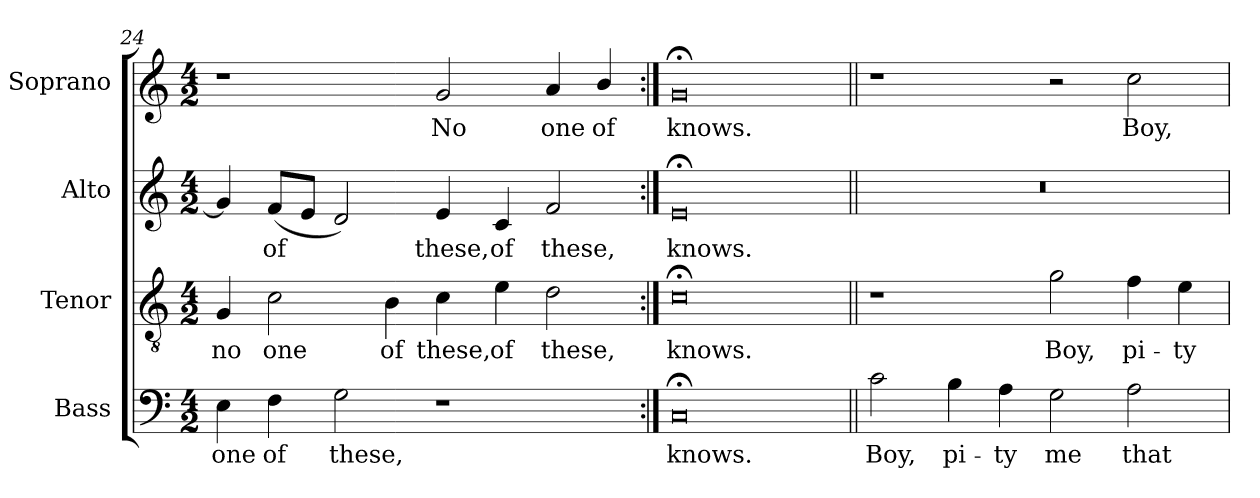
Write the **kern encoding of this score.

**kern	**text	**kern	**text	**kern	**text	**kern	**text
*part4	*part4	*part3	*part3	*part2	*part2	*part1	*part1
*staff4	*staff4	*staff3	*staff3	*staff2	*staff2	*staff1	*staff1
*I"Bass	*	*I"Tenor	*	*I"Alto	*	*I"Soprano	*
*I'B.	*	*I'T.	*	*I'A.	*	*I'S.	*
*clefF4	*	*clefGv2	*	*clefG2	*	*clefG2	*
*	*	*ITrd7c12	*	*	*	*	*
*k[]	*	*k[]	*	*k[]	*	*k[]	*
*C:	*	*C:	*	*C:	*	*C:	*
*M4/2	*	*M4/2	*	*M4/2	*	*M4/2	*
=24	=24	=24	=24	=24	=24	=24	=24
!	!LO:LY:b:color=#000000	!	!	!	!	!	!
!	!	!	!LO:LY:b:color=#000000	!	!	!	!
4Ei\	one	4GGi/	no	4gi/]	.	1r	.
!	!LO:LY:b:color=#000000	!	!	!	!	!	!
!	!	!	!LO:LY:b:color=#000000	!	!	!	!
!	!	!	!	!	!LO:LY:b:color=#000000	!	!
4Fi\	of	2Ci\	one	(8fi/L	of	.	.
.	.	.	.	8ei/J	.	.	.
!	!LO:LY:b:color=#000000	!	!	!	!	!	!
2Gi\	these,	.	.	2di/)	.	.	.
!	!	!	!LO:LY:b:color=#000000	!	!	!	!
.	.	4BBi\	of	.	.	.	.
!	!	!	!LO:LY:b:color=#000000	!	!	!	!
!	!	!	!	!	!LO:LY:b:color=#000000	!	!
!	!	!	!	!	!	!	!LO:LY:b:color=#000000
1r	.	4Ci\	these,	4ei/	these,	2gi/	No
!	!	!	!LO:LY:b:color=#000000	!	!	!	!
!	!	!	!	!	!LO:LY:b:color=#000000	!	!
.	.	4Ei\	of	4ci/	of	.	.
!	!	!	!LO:LY:b:color=#000000	!	!	!	!
!	!	!	!	!	!LO:LY:b:color=#000000	!	!
!	!	!	!	!	!	!	!LO:LY:b:color=#000000
.	.	2Di\	these,	2fi/	these,	4ai/	one
!	!	!	!	!	!	!	!LO:LY:b:color=#000000
.	.	.	.	.	.	4bi/	of
=25:|!	=25:|!	=25:|!	=25:|!	=25:|!	=25:|!	=25:|!	=25:|!
!	!LO:LY:b:color=#000000	!	!	!	!	!	!
!	!	!	!LO:LY:b:color=#000000	!	!	!	!
!	!	!	!	!	!LO:LY:b:color=#000000	!	!
!	!	!	!	!	!	!	!LO:LY:b:color=#000000
0C;i	knows.	0C;i	knows.	0e;i	knows.	0g;i	knows.
!!LO:LB:g=z
=26||	=26||	=26||	=26||	=26||	=26||	=26||	=26||
!	!LO:LY:b:color=#000000	!	!	!LO:N:vis=1	!	!	!
2ci\	Boy,	1r	.	0r	.	1r	.
!	!LO:LY:b:color=#000000	!	!	!	!	!	!
4Bi\	pi-	.	.	.	.	.	.
!	!LO:LY:b:color=#000000	!	!	!	!	!	!
4Ai\	-ty	.	.	.	.	.	.
!	!LO:LY:b:color=#000000	!	!	!	!	!	!
!	!	!	!LO:LY:b:color=#000000	!	!	!	!
2Gi\	me	2Gi\	Boy,	.	.	2r	.
!	!LO:LY:b:color=#000000	!	!	!	!	!	!
!	!	!	!LO:LY:b:color=#000000	!	!	!	!
!	!	!	!	!	!	!	!LO:LY:b:color=#000000
2Ai\	that	4Fi\	pi-	.	.	2cci\	Boy,
!	!	!	!LO:LY:b:color=#000000	!	!	!	!
.	.	4Ei\	-ty	.	.	.	.
=	=	=	=	=	=	=	=
*-	*-	*-	*-	*-	*-	*-	*-
